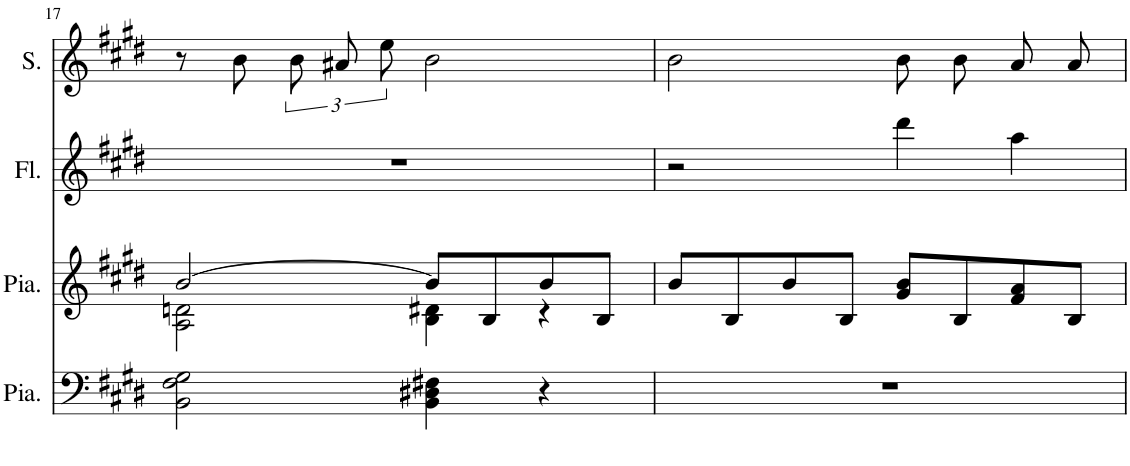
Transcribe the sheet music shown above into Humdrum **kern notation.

**kern	**kern	**kern	**kern
*part4	*part3	*part2	*part1
*staff4	*staff3	*staff2	*staff1
*I"Piano	*I"Piano	*I"Flûte	*I"Soprano
*I'Pia.	*I'Pia.	*I'Fl.	*I'S.
!!LO:PB:g=z
*clefF4	*clefG2	*clefG2	*clefG2
*	*	*Trd1c2	*
*k[f#c#g#d#]	*k[f#c#g#d#]	*k[f#c#g#d#]	*k[f#c#g#d#]
*M4/4	*M4/4	*M4/4	*M4/4
*met(c)	*met(c)	*met(c)	*met(c)
=17	=17	=17	=17
*	*^	*	*
2BB\ 2F#\ 2G#\	[2b/	2A\ 2dn\	1r	8r
.	.	.	.	8b\
.	.	.	.	12b\L
.	.	.	.	12a#X\
.	.	.	.	12ee\J
4BB\ 4D#X\ 4F#X\	8b/L]	4B\ 4d#X\	.	2b\
.	8B/	.	.	.
4r	8b/	4r	.	.
.	8B/J	.	.	.
*	*v	*v	*	*
=18	=18	=18	=18
1r	8b/L	2r	2b\
.	8B/	.	.
.	8b/	.	.
.	8B/J	.	.
.	8g#/ 8b/L	4ddd#\	8b\L
.	8B/	.	8b\J
.	8f#/ 8a/	4aa\	8a/L
.	8B/J	.	8a/J
=	=	=	=
*-	*-	*-	*-
